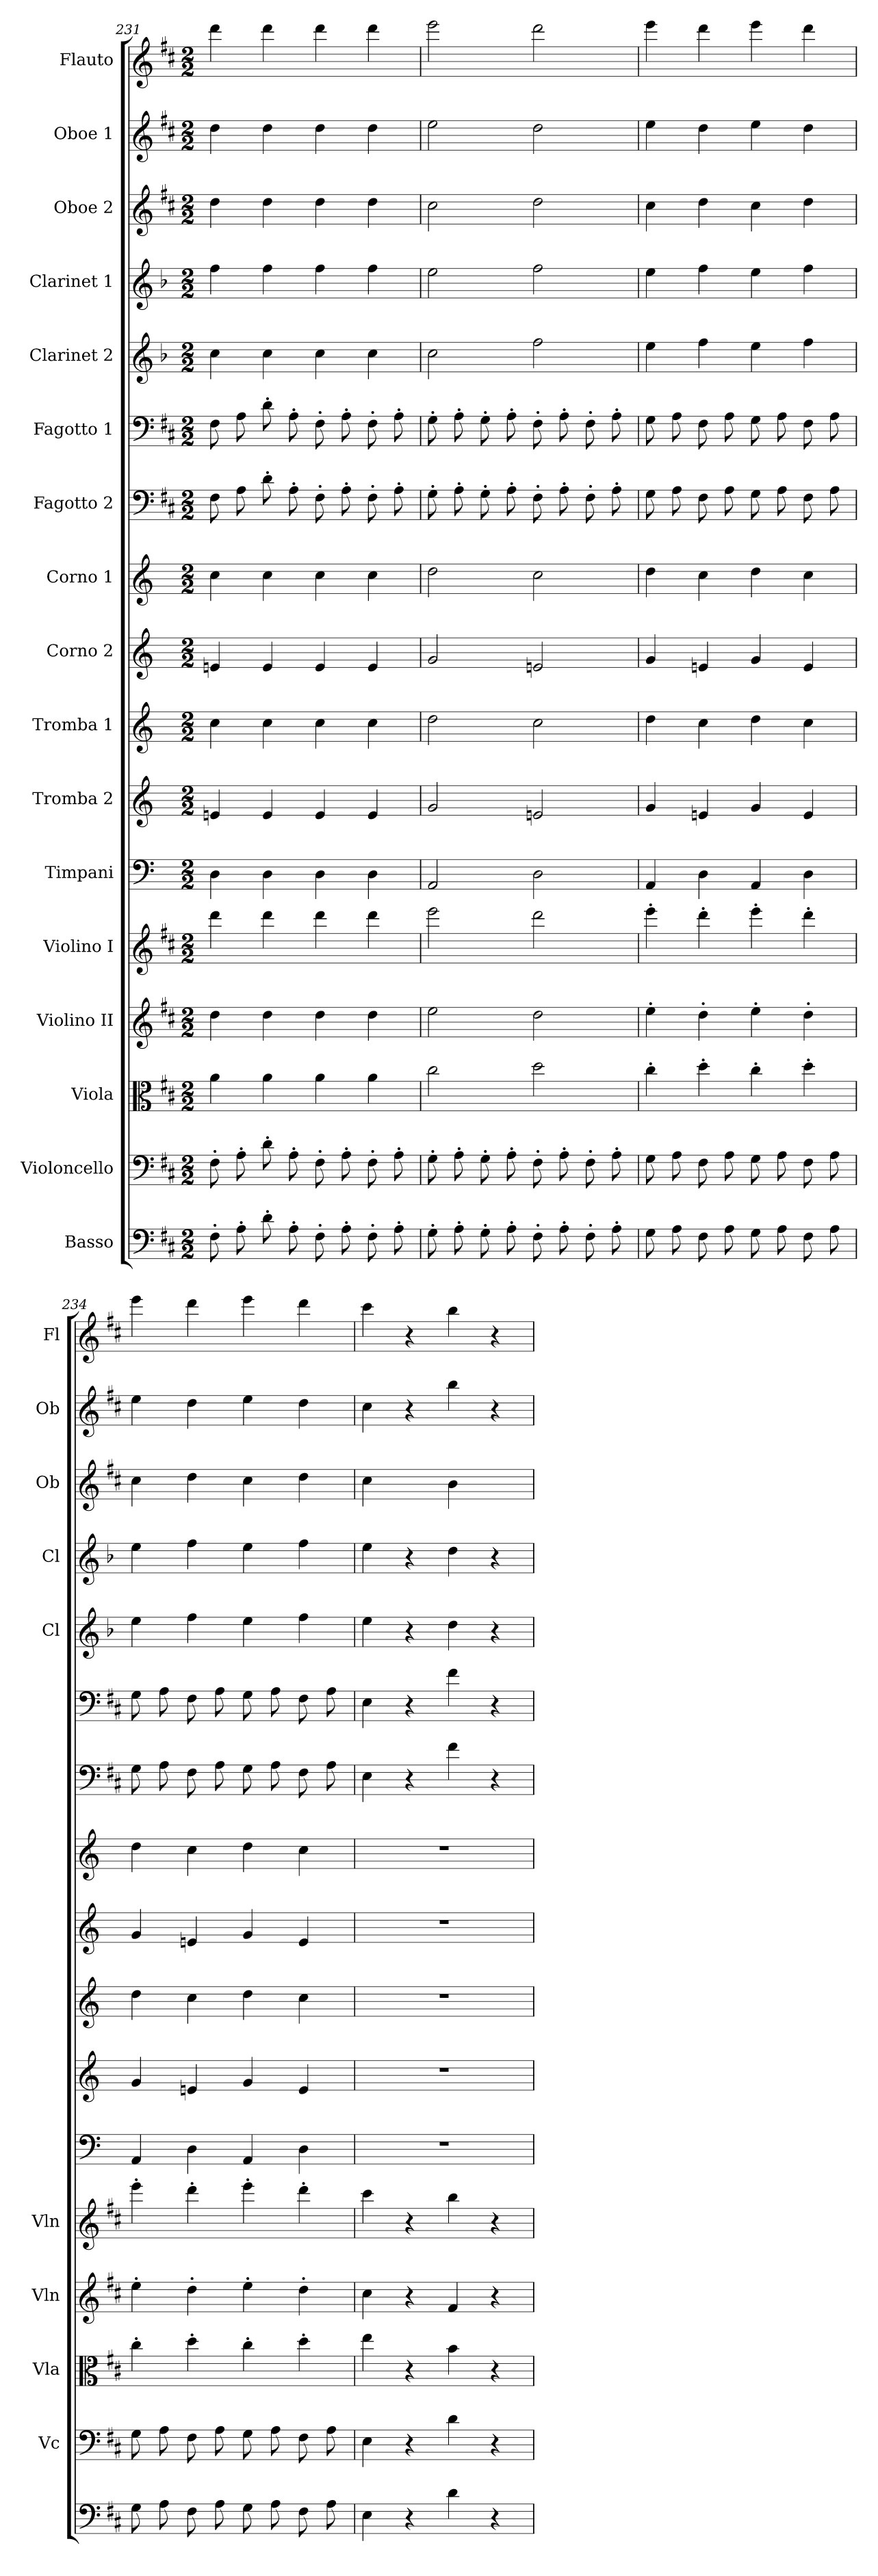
**kern	**kern	**kern	**kern	**kern	**kern	**kern	**kern	**kern	**kern	**kern	**kern	**kern	**kern	**kern	**kern	**kern
*part17	*part16	*part15	*part14	*part13	*part12	*part11	*part10	*part9	*part8	*part7	*part6	*part5	*part4	*part3	*part2	*part1
*staff17	*staff16	*staff15	*staff14	*staff13	*staff12	*staff11	*staff10	*staff9	*staff8	*staff7	*staff6	*staff5	*staff4	*staff3	*staff2	*staff1
*I"Basso	*I"Violoncello	*I"Viola	*I"Violino II	*I"Violino I	*I"Timpani	*I"Tromba 2	*I"Tromba 1	*I"Corno 2	*I"Corno 1	*I"Fagotto 2	*I"Fagotto 1	*I"Clarinet 2	*I"Clarinet 1	*I"Oboe 2	*I"Oboe 1	*I"Flauto
*	*I'Vc	*I'Vla	*I'Vln	*I'Vln	*	*	*	*	*	*	*	*I'Cl	*I'Cl	*I'Ob	*I'Ob	*I'Fl
*clefF4	*clefF4	*clefC3	*clefG2	*clefG2	*clefF4	*clefG2	*clefG2	*clefG2	*clefG2	*clefF4	*clefF4	*clefG2	*clefG2	*clefG2	*clefG2	*clefG2
*ITrd7c12	*	*	*	*	*	*ITrd-1c-2	*ITrd-1c-2	*ITrd6c10	*ITrd6c10	*	*	*ITrd2c3	*ITrd2c3	*	*	*
*k[f#c#]	*k[f#c#]	*k[f#c#]	*k[f#c#]	*k[f#c#]	*	*	*	*	*	*k[f#c#]	*k[f#c#]	*k[f#c#]	*k[f#c#]	*k[f#c#]	*k[f#c#]	*k[f#c#]
*M2/2	*M2/2	*M2/2	*M2/2	*M2/2	*M2/2	*M2/2	*M2/2	*M2/2	*M2/2	*M2/2	*M2/2	*M2/2	*M2/2	*M2/2	*M2/2	*M2/2
=231	=231	=231	=231	=231	=231	=231	=231	=231	=231	=231	=231	=231	=231	=231	=231	=231
8FF#'	8F#'	4a	4dd	4ddd	4D	4f#X	4dd	4F#X	4d	8F#	8F#	4a	4dd	4dd	4dd	4ddd
8AA'	8A'	.	.	.	.	.	.	.	.	8A	8A	.	.	.	.	.
8D'	8d'	4a	4dd	4ddd	4D	4f#	4dd	4F#	4d	8d'	8d'	4a	4dd	4dd	4dd	4ddd
8AA'	8A'	.	.	.	.	.	.	.	.	8A'	8A'	.	.	.	.	.
8FF#'	8F#'	4a	4dd	4ddd	4D	4f#	4dd	4F#	4d	8F#'	8F#'	4a	4dd	4dd	4dd	4ddd
8AA'	8A'	.	.	.	.	.	.	.	.	8A'	8A'	.	.	.	.	.
8FF#'	8F#'	4a	4dd	4ddd	4D	4f#	4dd	4F#	4d	8F#'	8F#'	4a	4dd	4dd	4dd	4ddd
8AA'	8A'	.	.	.	.	.	.	.	.	8A'	8A'	.	.	.	.	.
=232	=232	=232	=232	=232	=232	=232	=232	=232	=232	=232	=232	=232	=232	=232	=232	=232
8GG'	8G'	2cc#	2ee	2eee	2AA	2a	2ee	2A	2e	8G'	8G'	2a	2cc#	2cc#	2ee	2eee
8AA'	8A'	.	.	.	.	.	.	.	.	8A'	8A'	.	.	.	.	.
8GG'	8G'	.	.	.	.	.	.	.	.	8G'	8G'	.	.	.	.	.
8AA'	8A'	.	.	.	.	.	.	.	.	8A'	8A'	.	.	.	.	.
8FF#'	8F#'	2dd	2dd	2ddd	2D	2f#X	2dd	2F#X	2d	8F#'	8F#'	2dd	2dd	2dd	2dd	2ddd
8AA'	8A'	.	.	.	.	.	.	.	.	8A'	8A'	.	.	.	.	.
8FF#'	8F#'	.	.	.	.	.	.	.	.	8F#'	8F#'	.	.	.	.	.
8AA'	8A'	.	.	.	.	.	.	.	.	8A'	8A'	.	.	.	.	.
=233	=233	=233	=233	=233	=233	=233	=233	=233	=233	=233	=233	=233	=233	=233	=233	=233
8GG	8G	4cc#'	4ee'	4eee'	4AA	4a	4ee	4A	4e	8G	8G	4cc#	4cc#	4cc#	4ee	4eee
8AA	8A	.	.	.	.	.	.	.	.	8A	8A	.	.	.	.	.
8FF#	8F#	4dd'	4dd'	4ddd'	4D	4f#X	4dd	4F#X	4d	8F#	8F#	4dd	4dd	4dd	4dd	4ddd
8AA	8A	.	.	.	.	.	.	.	.	8A	8A	.	.	.	.	.
8GG	8G	4cc#'	4ee'	4eee'	4AA	4a	4ee	4A	4e	8G	8G	4cc#	4cc#	4cc#	4ee	4eee
8AA	8A	.	.	.	.	.	.	.	.	8A	8A	.	.	.	.	.
8FF#	8F#	4dd'	4dd'	4ddd'	4D	4f#	4dd	4F#	4d	8F#	8F#	4dd	4dd	4dd	4dd	4ddd
8AA	8A	.	.	.	.	.	.	.	.	8A	8A	.	.	.	.	.
=234	=234	=234	=234	=234	=234	=234	=234	=234	=234	=234	=234	=234	=234	=234	=234	=234
8GG	8G	4cc#'	4ee'	4eee'	4AA	4a	4ee	4A	4e	8G	8G	4cc#	4cc#	4cc#	4ee	4eee
8AA	8A	.	.	.	.	.	.	.	.	8A	8A	.	.	.	.	.
8FF#	8F#	4dd'	4dd'	4ddd'	4D	4f#X	4dd	4F#X	4d	8F#	8F#	4dd	4dd	4dd	4dd	4ddd
8AA	8A	.	.	.	.	.	.	.	.	8A	8A	.	.	.	.	.
8GG	8G	4cc#'	4ee'	4eee'	4AA	4a	4ee	4A	4e	8G	8G	4cc#	4cc#	4cc#	4ee	4eee
8AA	8A	.	.	.	.	.	.	.	.	8A	8A	.	.	.	.	.
8FF#	8F#	4dd'	4dd'	4ddd'	4D	4f#	4dd	4F#	4d	8F#	8F#	4dd	4dd	4dd	4dd	4ddd
8AA	8A	.	.	.	.	.	.	.	.	8A	8A	.	.	.	.	.
=235	=235	=235	=235	=235	=235	=235	=235	=235	=235	=235	=235	=235	=235	=235	=235	=235
4EE	4E	4ee	4cc#	4ccc#	1r	1r	1r	1r	1r	4E	4E	4cc#	4cc#	4cc#	4cc#	4ccc#
4r	4r	4r	4r	4r	.	.	.	.	.	4r	4r	4r	4r	4ryy	4r	4r
4D	4d	4b	4f#	4bb	.	.	.	.	.	4f#	4f#	4b	4b	4b	4bb	4bb
4r	4r	4r	4r	4r	.	.	.	.	.	4r	4r	4r	4r	4ryy	4r	4r
=	=	=	=	=	=	=	=	=	=	=	=	=	=	=	=	=
*-	*-	*-	*-	*-	*-	*-	*-	*-	*-	*-	*-	*-	*-	*-	*-	*-
